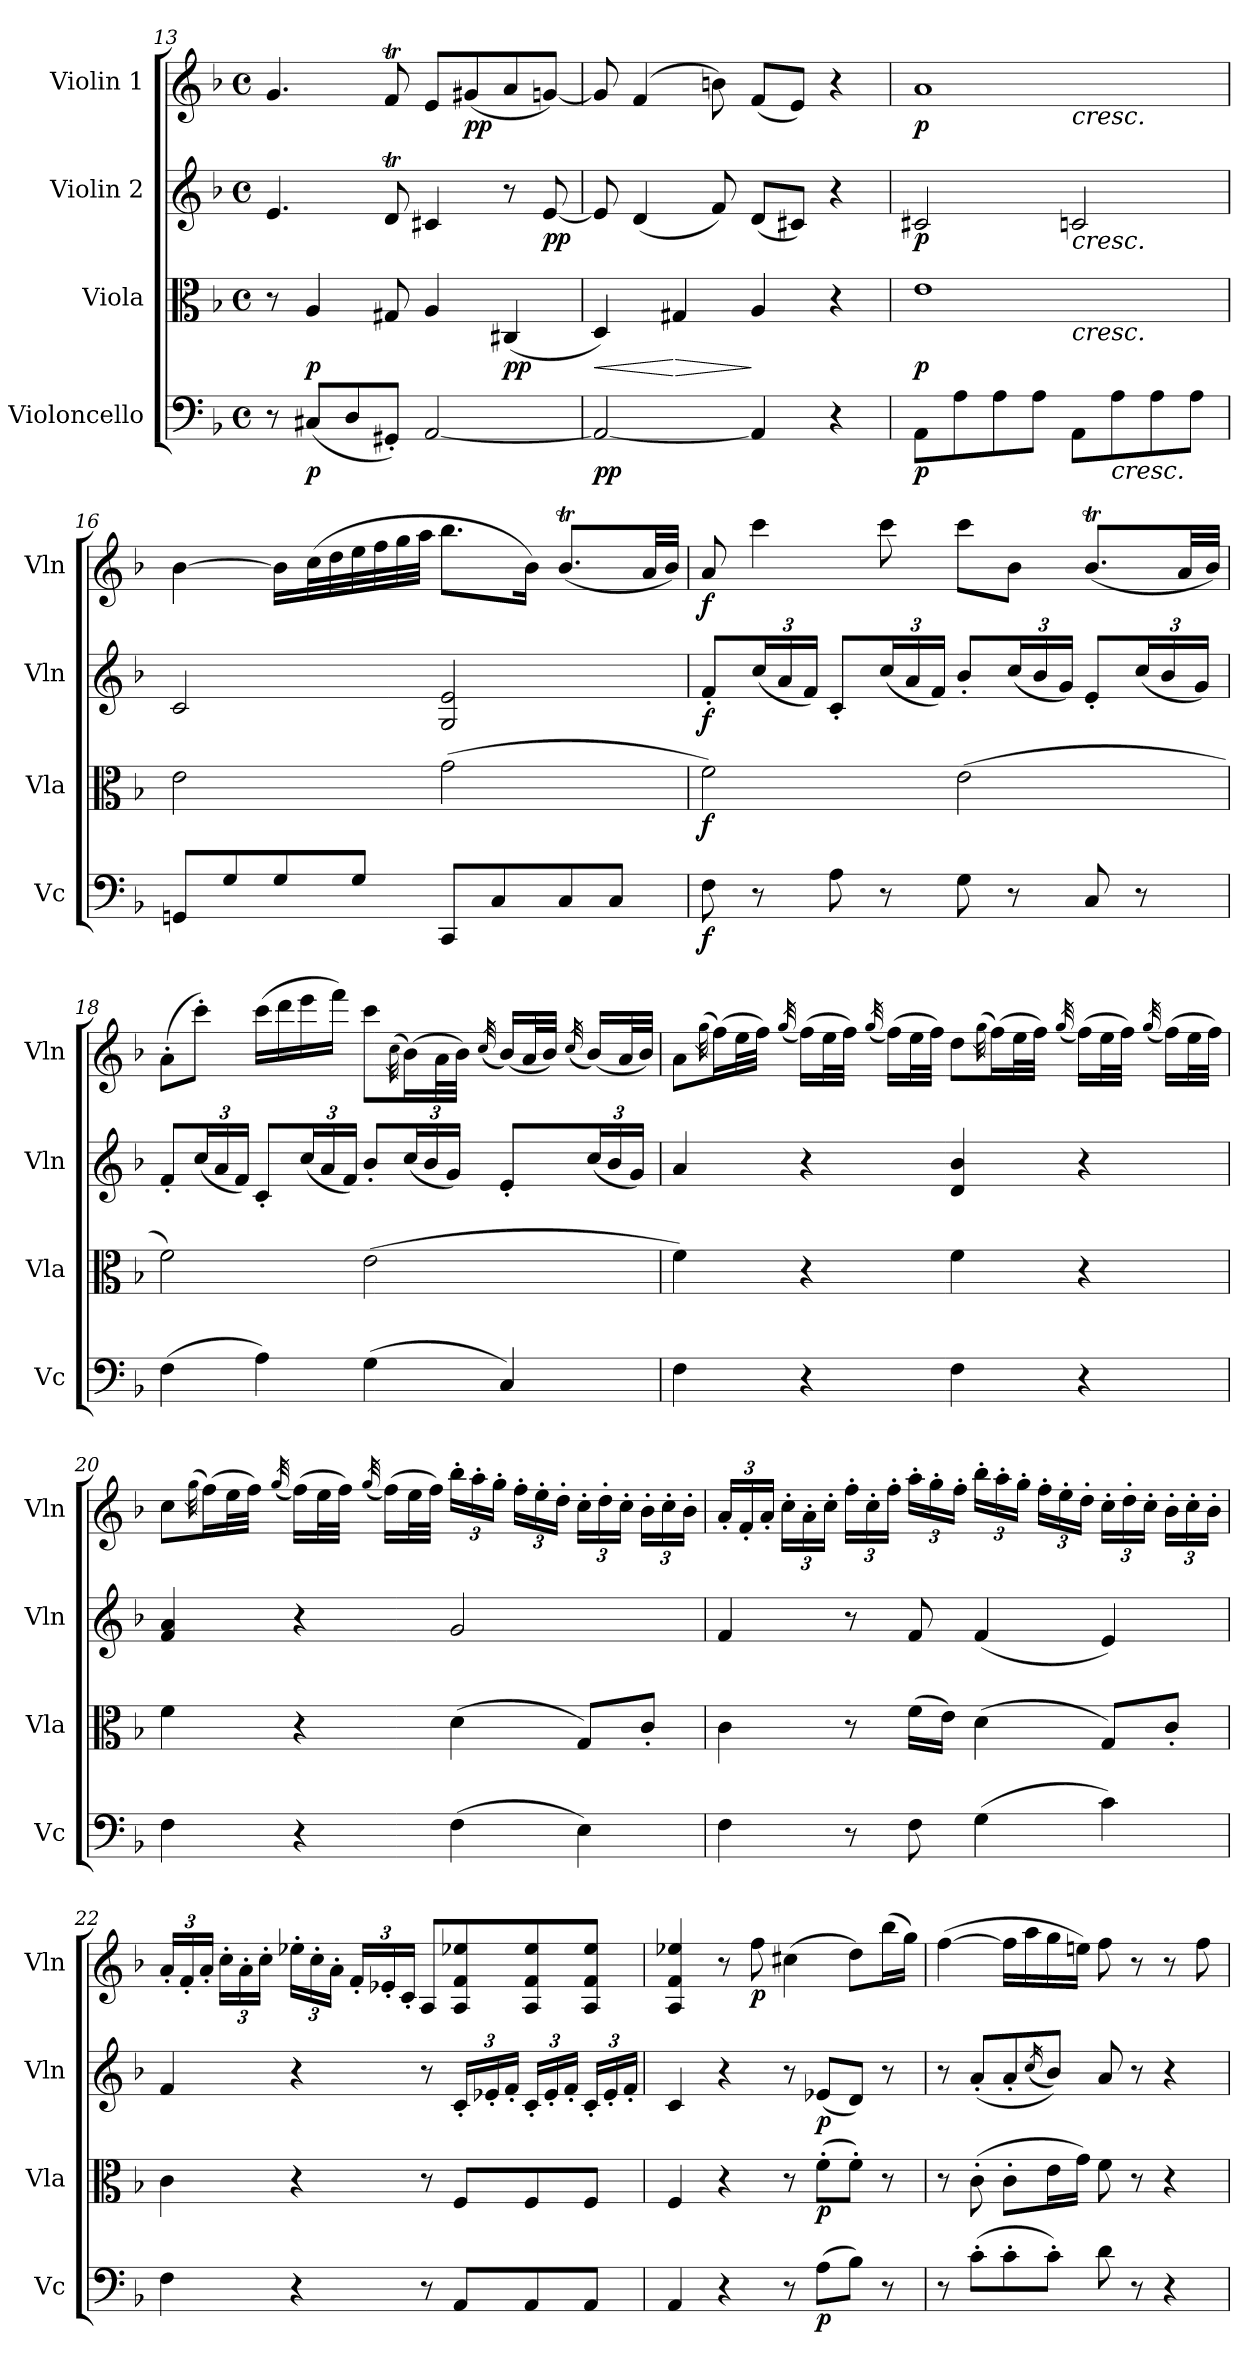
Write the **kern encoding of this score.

**kern	**dynam	**kern	**dynam	**kern	**dynam	**kern	**dynam
*part4	*part4	*part3	*part3	*part2	*part2	*part1	*part1
*staff4	*staff4	*staff3	*staff3	*staff2	*staff2	*staff1	*staff1
*I"Violoncello	*	*I"Viola	*	*I"Violin 2	*	*I"Violin 1	*
*I'Vc	*	*I'Vla	*	*I'Vln	*	*I'Vln	*
!!LO:LB:g=z
*clefF4	*	*clefC3	*	*clefG2	*	*clefG2	*
*k[b-]	*	*k[b-]	*	*k[b-]	*	*k[b-]	*
*M4/4	*	*M4/4	*	*M4/4	*	*M4/4	*
*met(c)	*	*met(c)	*	*met(c)	*	*met(c)	*
=13	=13	=13	=13	=13	=13	=13	=13
8r	.	8r	.	4.e/	.	4.g/	.
!	!LO:DY:b	!	!LO:DY:b	!	!	!	!
(<8C#X/L	p	4A/	p	.	.	.	.
8D/	.	.	.	.	.	.	.
8GG#X'/J)	.	8G#X/	.	8dT/	.	8fT/	.
[2AA/	.	4A/	.	4c#X/	.	8e/L	.
!	!	!	!	!	!	!	!LO:DY:b
.	.	.	.	.	.	(<8g#X/	pp
!	!	!	!LO:DY:b	!	!	!	!
.	.	(<4C#X/	pp	8r	.	8a/	.
!	!	!	!	!	!LO:DY:b	!	!
.	.	.	.	[8e/	pp	[8gn/J)	.
=14	=14	=14	=14	=14	=14	=14	=14
!	!LO:DY:b	!	!LO:HP:b	!	!	!	!
2AA/_	pp	4D/)	<	8e/]	.	8g/]	.
.	.	.	.	(<4d/	.	(>4f/	.
!	!	!	!LO:HP:n=1:b	!	!	!	!
.	.	4G#X/	[ >	.	.	.	.
.	.	.	.	8f/)	.	8bn\)	.
4AA/]	.	4A/	]	(<8d/L	.	(<8f/L	.
.	.	.	.	8c#X/J)	.	8e/J)	.
4r	.	4r	.	4r	.	4r	.
=15	=15	=15	=15	=15	=15	=15	=15
*	*	*^	*	*	*	*^	*
!	!LO:DY:b	!	!	!LO:DY:b	!	!LO:DY:b	!	!	!LO:DY:b
8AA\L	p	1e	2ryy	p	2c#X/	p	1a	2ryy	p
8A\	.	.	.	.	.	.	.	.	.
8A\	.	.	.	.	.	.	.	.	.
8A\J	.	.	.	.	.	.	.	.	.
!	!	!	!	!	!	!	!	!LO:TX:b:i:t=cresc.	!
!	!	!	!	!	!LO:TX:b:i:t=cresc.	!	!	!	!
!	!	!	!LO:TX:b:i:t=cresc.	!	!	!	!	!	!
8AA\L	.	.	2ryy	.	2cn/	.	.	2ryy	.
!LO:TX:b:i:t=cresc.	!	!	!	!	!	!	!	!	!
8A\	.	.	.	.	.	.	.	.	.
8A\	.	.	.	.	.	.	.	.	.
8A\J	.	.	.	.	.	.	.	.	.
*	*	*v	*v	*	*	*	*v	*v	*
!!LO:LB:g=z
=16	=16	=16	=16	=16	=16	=16	=16
8GGn/L	.	2e\	.	2c/	.	[4b-\	.
8G/	.	.	.	.	.	.	.
8G/	.	.	.	.	.	16b-\LL]	.
.	.	.	.	.	.	(>32cc\L	.
.	.	.	.	.	.	32dd\	.
8G/J	.	.	.	.	.	32ee\	.
.	.	.	.	.	.	32ff\	.
.	.	.	.	.	.	32gg\	.
.	.	.	.	.	.	32aa\JJJ	.
8CC/L	.	(>2g\	.	2G/ 2e/	.	8.bb-\L	.
8C/	.	.	.	.	.	.	.
.	.	.	.	.	.	16b-\Jk)	.
8C/	.	.	.	.	.	(<8.b-T/L	.
8C/J	.	.	.	.	.	.	.
.	.	.	.	.	.	32a/LL	.
.	.	.	.	.	.	32b-/JJJ)	.
=17	=17	=17	=17	=17	=17	=17	=17
!	!LO:DY:b	!	!LO:DY:b	!	!LO:DY:b	!	!LO:DY:b
8F\	f	2f\)	f	8f'/L	f	8a/	f
*	*	*	*	*Xbrackettup	*	*	*
8r	.	.	.	(<24cc/L	.	4ccc\	.
.	.	.	.	24a/	.	.	.
.	.	.	.	24f/JJ)	.	.	.
8A\	.	.	.	8c'/L	.	.	.
8r	.	.	.	(<24cc/L	.	8ccc\	.
.	.	.	.	24a/	.	.	.
.	.	.	.	24f/JJ)	.	.	.
8G\	.	(>2e\	.	8b-'/L	.	8ccc\L	.
8r	.	.	.	(<24cc/L	.	8b-\J	.
.	.	.	.	24b-/	.	.	.
.	.	.	.	24g/JJ)	.	.	.
8C/	.	.	.	8e'/L	.	(<8.b-T/L	.
8r	.	.	.	(<24cc/L	.	.	.
.	.	.	.	24b-/	.	.	.
.	.	.	.	.	.	32a/LL	.
.	.	.	.	24g/JJ)	.	.	.
.	.	.	.	.	.	32b-/JJJ)	.
!!LO:LB:g=z
=18	=18	=18	=18	=18	=18	=18	=18
(>4F\	.	2f\)	.	8f'/L	.	(>8a'\L	.
.	.	.	.	(<24cc/L	.	8ccc'\J)	.
.	.	.	.	24a/	.	.	.
.	.	.	.	24f/JJ)	.	.	.
4A\)	.	.	.	8c'/L	.	(>16ccc\LL	.
.	.	.	.	.	.	16ddd\	.
.	.	.	.	(<24cc/L	.	16eee\	.
.	.	.	.	24a/	.	.	.
.	.	.	.	.	.	16fff\JJ)	.
.	.	.	.	24f/JJ)	.	.	.
(>4G\	.	(>2e\	.	8b-'/L	.	8ccc\L	.
.	.	.	.	.	.	(>32qcc\	.
.	.	.	.	(<24cc/L	.	(>16b-\L)	.
.	.	.	.	24b-/	.	.	.
.	.	.	.	.	.	32a\L	.
.	.	.	.	24g/JJ)	.	.	.
.	.	.	.	.	.	32b-\JJJ)	.
.	.	.	.	.	.	(<32qcc/	.
4C/)	.	.	.	8e'/L	.	(<16b-/LL)	.
.	.	.	.	.	.	32a/L	.
.	.	.	.	.	.	32b-/JJJ)	.
.	.	.	.	.	.	(<32qcc/	.
.	.	.	.	(<24cc/L	.	(<16b-/LL)	.
.	.	.	.	24b-/	.	.	.
.	.	.	.	.	.	32a/L	.
.	.	.	.	24g/JJ)	.	.	.
.	.	.	.	.	.	32b-/JJJ)	.
=19	=19	=19	=19	=19	=19	=19	=19
4F\	.	4f\)	.	4a/	.	8a\L	.
.	.	.	.	.	.	(>32qgg\	.
.	.	.	.	.	.	(>16ff\L)	.
.	.	.	.	.	.	32ee\L	.
.	.	.	.	.	.	32ff\JJJ)	.
.	.	.	.	.	.	(<32qgg/	.
4r	.	4r	.	4r	.	(>16ff\LL)	.
.	.	.	.	.	.	32ee\L	.
.	.	.	.	.	.	32ff\JJJ)	.
.	.	.	.	.	.	(<32qgg/	.
.	.	.	.	.	.	(>16ff\LL)	.
.	.	.	.	.	.	32ee\L	.
.	.	.	.	.	.	32ff\JJJ)	.
4F\	.	4f\	.	4d/ 4b-/	.	8dd\L	.
.	.	.	.	.	.	(>32qgg\	.
.	.	.	.	.	.	(>16ff\L)	.
.	.	.	.	.	.	32ee\L	.
.	.	.	.	.	.	32ff\JJJ)	.
.	.	.	.	.	.	(<32qgg/	.
4r	.	4r	.	4r	.	(>16ff\LL)	.
.	.	.	.	.	.	32ee\L	.
.	.	.	.	.	.	32ff\JJJ)	.
.	.	.	.	.	.	(<32qgg/	.
.	.	.	.	.	.	(>16ff\LL)	.
.	.	.	.	.	.	32ee\L	.
.	.	.	.	.	.	32ff\JJJ)	.
!!LO:PB:g=z
=20	=20	=20	=20	=20	=20	=20	=20
4F\	.	4f\	.	4f/ 4a/	.	8cc\L	.
.	.	.	.	.	.	(>32qgg\	.
.	.	.	.	.	.	(>16ff\L)	.
.	.	.	.	.	.	32ee\L	.
.	.	.	.	.	.	32ff\JJJ)	.
.	.	.	.	.	.	(<32qgg/	.
4r	.	4r	.	4r	.	(>16ff\LL)	.
.	.	.	.	.	.	32ee\L	.
.	.	.	.	.	.	32ff\JJJ)	.
.	.	.	.	.	.	(<32qgg/	.
.	.	.	.	.	.	(>16ff\LL)	.
.	.	.	.	.	.	32ee\L	.
.	.	.	.	.	.	32ff\JJJ)	.
*	*	*	*	*	*	*Xbrackettup	*
(>4F\	.	(>4d\	.	2g/	.	24bb-'\LL	.
.	.	.	.	.	.	24aa'\	.
.	.	.	.	.	.	24gg'\JJ	.
.	.	.	.	.	.	24ff'\LL	.
.	.	.	.	.	.	24ee'\	.
.	.	.	.	.	.	24dd'\JJ	.
4E\)	.	8G/L)	.	.	.	24cc'\LL	.
.	.	.	.	.	.	24dd'\	.
.	.	.	.	.	.	24cc'\JJ	.
.	.	8c'/J	.	.	.	24b-'\LL	.
.	.	.	.	.	.	24cc'\	.
.	.	.	.	.	.	24b-'\JJ	.
=21	=21	=21	=21	=21	=21	=21	=21
4F\	.	4c\	.	4f/	.	24a'/LL	.
.	.	.	.	.	.	24f'/	.
.	.	.	.	.	.	24a'/JJ	.
.	.	.	.	.	.	24cc'\LL	.
.	.	.	.	.	.	24a'\	.
.	.	.	.	.	.	24cc'\JJ	.
8r	.	8r	.	8r	.	24ff'\LL	.
.	.	.	.	.	.	24cc'\	.
.	.	.	.	.	.	24ff'\JJ	.
8F\	.	(>16f\LL	.	8f/	.	24aa'\LL	.
.	.	.	.	.	.	24gg'\	.
.	.	16e\JJ)	.	.	.	.	.
.	.	.	.	.	.	24ff'\JJ	.
(>4G\	.	(>4d\	.	(<4f/	.	24bb-'\LL	.
.	.	.	.	.	.	24aa'\	.
.	.	.	.	.	.	24gg'\JJ	.
.	.	.	.	.	.	24ff'\LL	.
.	.	.	.	.	.	24ee'\	.
.	.	.	.	.	.	24dd'\JJ	.
4c\)	.	8G/L)	.	4e/)	.	24cc'\LL	.
.	.	.	.	.	.	24dd'\	.
.	.	.	.	.	.	24cc'\JJ	.
.	.	8c'/J	.	.	.	24b-'\LL	.
.	.	.	.	.	.	24cc'\	.
.	.	.	.	.	.	24b-'\JJ	.
!!LO:LB:g=z
=22	=22	=22	=22	=22	=22	=22	=22
4F\	.	4c\	.	4f/	.	24a'/LL	.
.	.	.	.	.	.	24f'/	.
.	.	.	.	.	.	24a'/JJ	.
.	.	.	.	.	.	24cc'\LL	.
.	.	.	.	.	.	24a'\	.
.	.	.	.	.	.	24cc'\JJ	.
4r	.	4r	.	4r	.	24ee-X'\LL	.
.	.	.	.	.	.	24cc'\	.
.	.	.	.	.	.	24a'\JJ	.
.	.	.	.	.	.	24f'/LL	.
.	.	.	.	.	.	24e-X'/	.
.	.	.	.	.	.	24c'/JJ	.
8r	.	8r	.	8r	.	8A/L	.
8AA/L	.	8F/L	.	24c'/LL	.	8A/ 8f/ 8ee-X/	.
.	.	.	.	24e-X'/	.	.	.
.	.	.	.	24f'/JJ	.	.	.
8AA/	.	8F/	.	24c'/LL	.	8A/ 8f/ 8ee-/	.
.	.	.	.	24e-'/	.	.	.
.	.	.	.	24f'/JJ	.	.	.
8AA/J	.	8F/J	.	24c'/LL	.	8A/ 8f/ 8ee-/J	.
.	.	.	.	24e-'/	.	.	.
.	.	.	.	24f'/JJ	.	.	.
=23	=23	=23	=23	=23	=23	=23	=23
4AA/	.	4F/	.	4c/	.	4A/ 4f/ 4ee-X/	.
4r	.	4r	.	4r	.	8r	.
!	!	!	!	!	!	!	!LO:DY:b
.	.	.	.	.	.	8ff\	p
8r	.	8r	.	8r	.	(>4cc#X\	.
!	!LO:DY:b	!	!LO:DY:b	!	!LO:DY:b	!	!
(>8A\L	p	(>8f'\L	p	(<8e-X/L	p	.	.
8B-\J)	.	8f'\J)	.	8d/J)	.	8dd\L)	.
8r	.	8r	.	8r	.	(>16bb-\L	.
.	.	.	.	.	.	16gg\JJ)	.
!!LO:LB:g=z
=24	=24	=24	=24	=24	=24	=24	=24
8r	.	8r	.	8r	.	(>[4ff\	.
(>8c'\L	.	(>8c'\	.	(<8a'/L	.	.	.
8c'\	.	8c'\L	.	8a'/	.	16ff\LL]	.
.	.	.	.	.	.	16aa\	.
.	.	.	.	(<16qcc/	.	.	.
8c'\J)	.	16e\L	.	8b-/J))	.	16gg\	.
.	.	16g\JJ)	.	.	.	16een\JJ)	.
8d\	.	8f\	.	8a/	.	8ff\	.
8r	.	8r	.	8r	.	8r	.
4r	.	4r	.	4r	.	8r	.
.	.	.	.	.	.	8ff\	.
=	=	=	=	=	=	=	=
*-	*-	*-	*-	*-	*-	*-	*-
